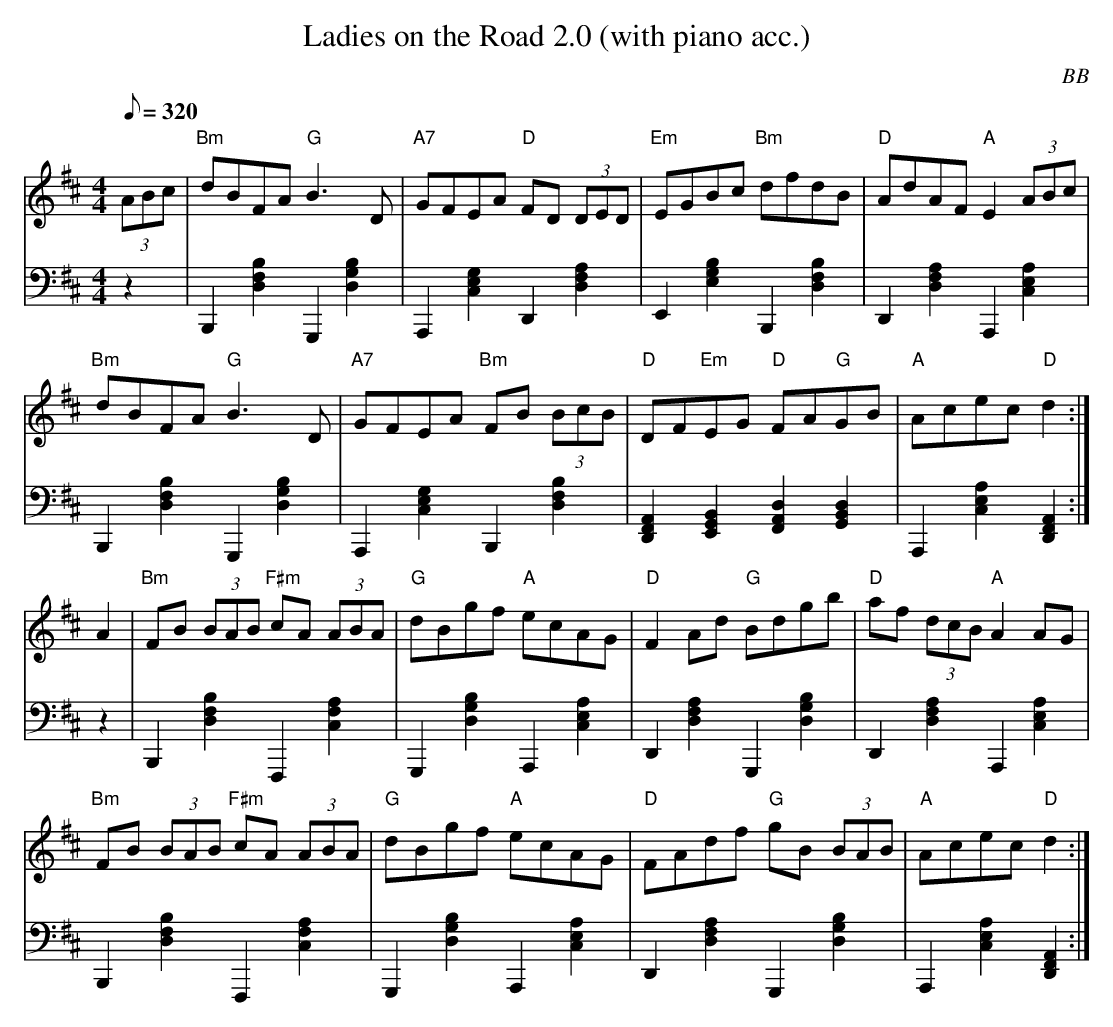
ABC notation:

X:1
T: Ladies on the Road 2.0 (with piano acc.)
C: BB
Q: 1/8=320
M: 4/4
L: 1/8
V: 1 program 1 73 %flute
V: 2 volume=70 clef=bass m=D program 1 01
K: D
[V:1] (3ABc|"Bm"dBFA "G"B3 D|"A7"GFEA "D"FD (3DED|"Em"EGBc "Bm"dfdB|\
"D"AdAF "A"E2 (3ABc|
[V:2] z2|B,,2[F2B2D2]G,,2[G2B2D2]|A,,2[G2C2E2]D,2[A2D2F2]|E,2[E2B2G2]B,,2[F2B2D2]|\
D,2[A2D2F2]A,,2[A2C2E2]|
[V:1] "Bm"dBFA "G"B3 D|"A7"GFEA "Bm"FB (3BcB|"D"DF"Em"EG "D"FA"G"GB|\
"A"Acec "D"d2 :|
[V:2] B,,2[F2B2D2]G,,2[G2B2D2]|A,,2[G2C2E2]B,,2[F2B2D2]|[D,2F,2A,2][E,2G,2B,2]\
[D2F,2A,2][G,2B,2D2]|A,,2[A2C2E2][D,2F,2A,2]:|
[V:1] A2|"Bm"FB (3BAB "F#m"cA (3ABA|"G"dBgf "A"ecAG|"D"F2 Ad "G"Bdgb|\
"D"af (3dcB "A"A2 AG |
[V:2] z2|B,,2[F2B2D2]F,,2[A2C2F2]|G,,2[G2B2D2]A,,2[A2C2E2]|D,2[A2D2F2]G,,2[G2B2D2]|\
D,2[A2D2F2]A,,2[A2C2E2]|
[V:1] "Bm"FB (3BAB "F#m"cA (3ABA|"G"dBgf "A"ecAG|"D"FAdf "G"gB (3BAB|"A"Acec "D"d2 :|
[V:2] B,,2[F2B2D2]F,,2[A2C2F2]|G,,2[G2B2D2]A,,2[A2C2E2]|D,2[A2D2F2]G,,2[G2B2D2]|\
A,,2[A2C2E2][D,2F,2A,2] :|
